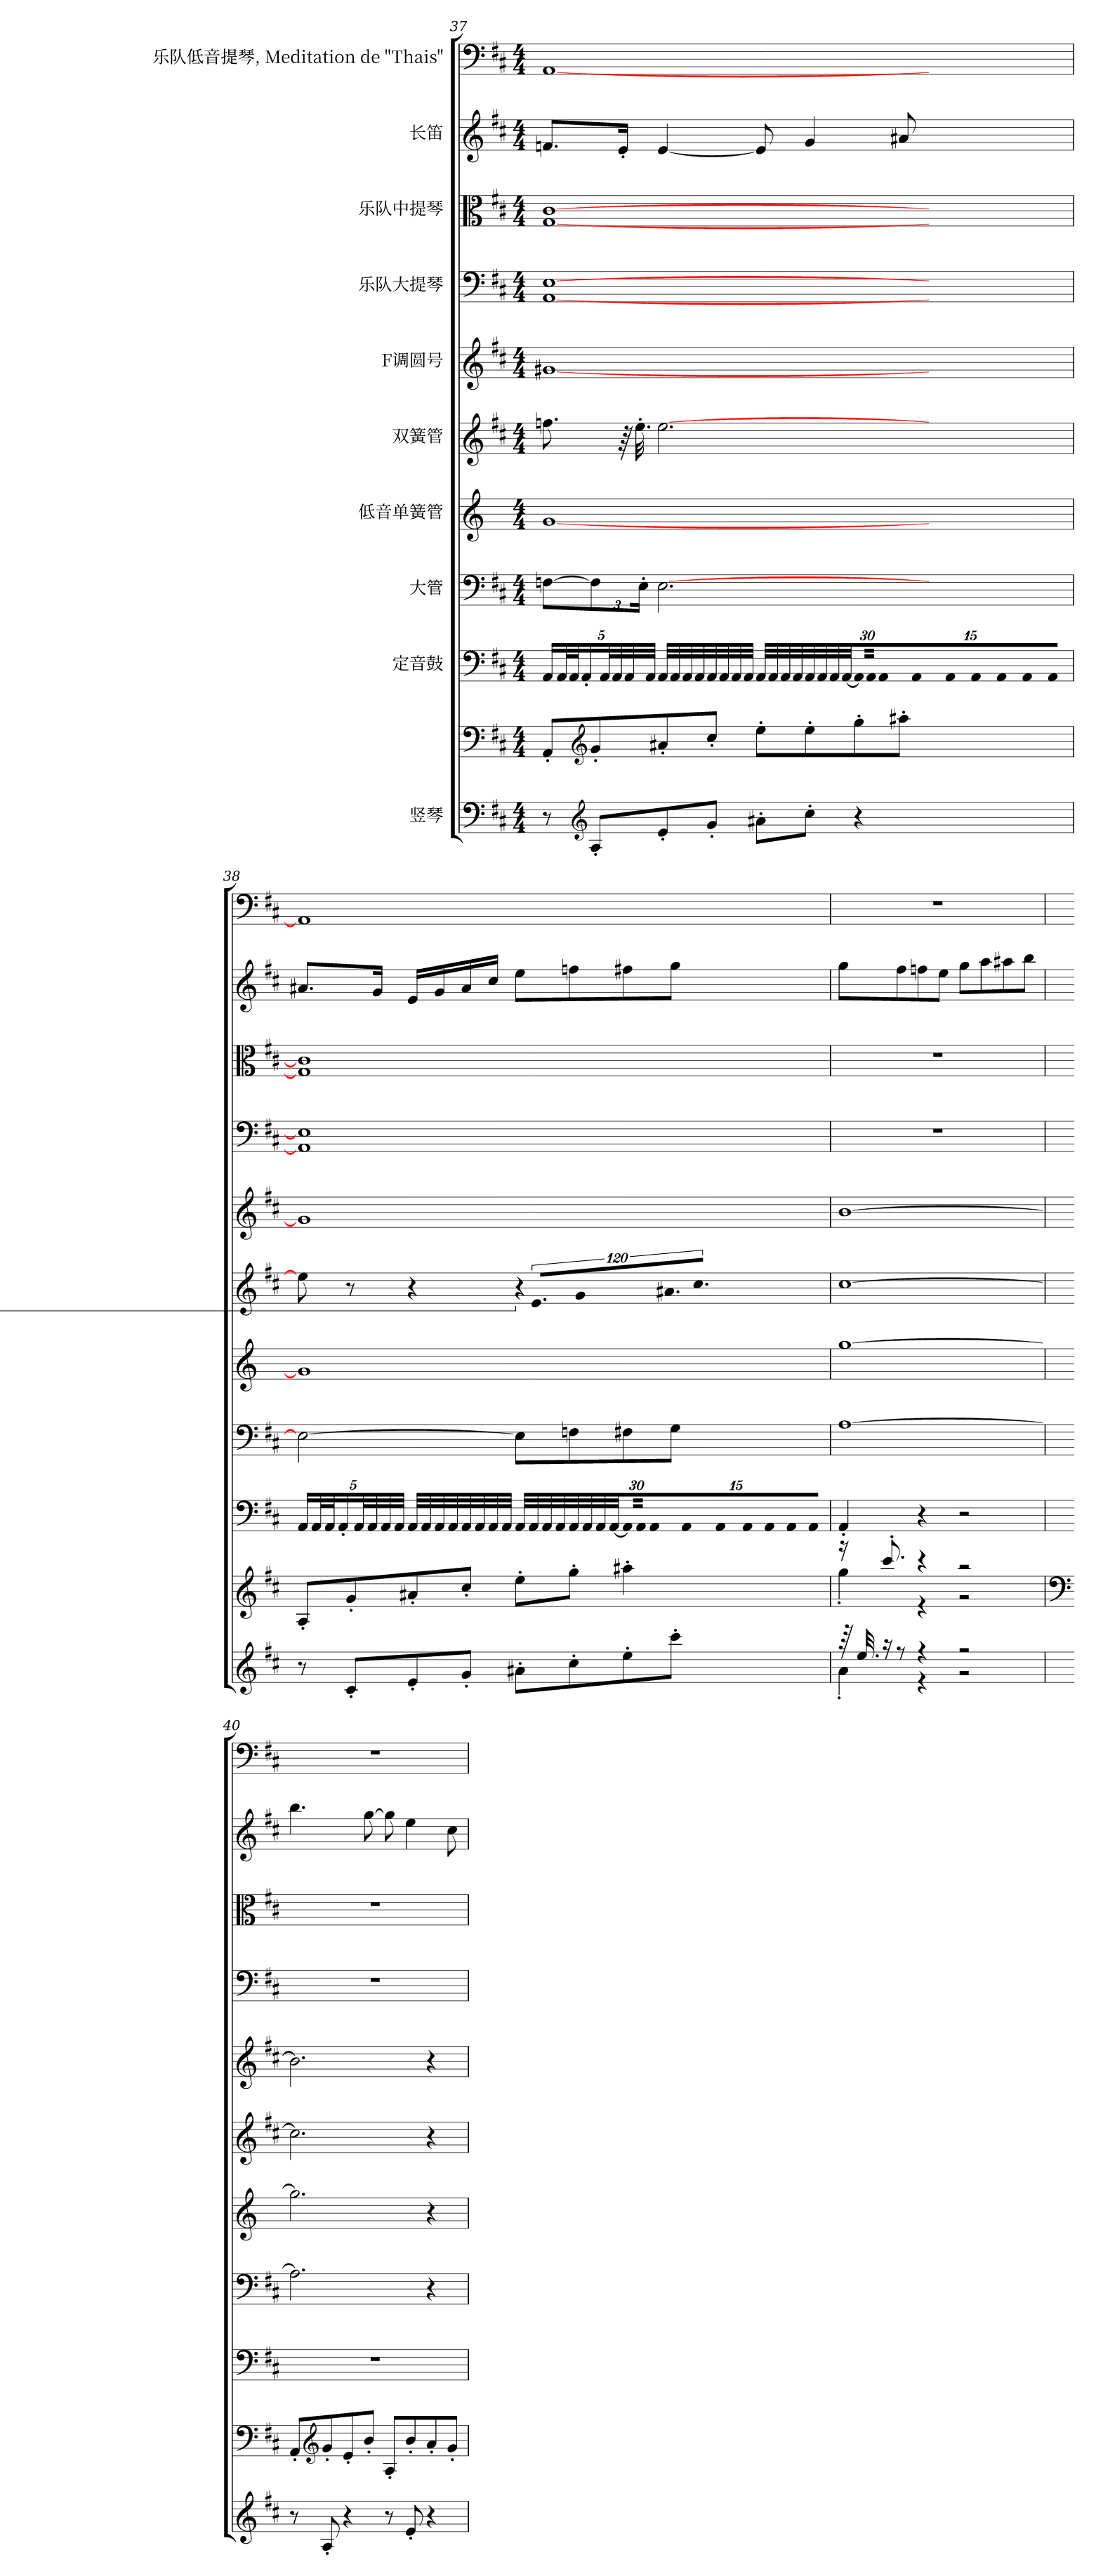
**kern	**kern	**kern	**kern	**kern	**kern	**kern	**kern	**kern	**kern	**kern
*part10	*part10	*part9	*part8	*part7	*part6	*part5	*part4	*part3	*part2	*part1
*staff11	*staff10	*staff9	*staff8	*staff7	*staff6	*staff5	*staff4	*staff3	*staff2	*staff1
*I"竖琴	*	*I"定音鼓	*I"大管	*I"低音单簧管	*I"双簧管	*I"F调圆号	*I"乐队大提琴	*I"乐队中提琴	*I"长笛	*I"乐队低音提琴, Meditation de &quot;Thais&quot;
!!LO:PB:g=z
*clefF4	*clefF4	*clefF4	*clefF4	*clefG2	*clefG2	*clefG2	*clefF4	*clefC3	*clefG2	*clefF4
*	*	*	*	*ITrd8c14	*	*ITrd4c7	*	*	*	*ITrd7c12
*k[f#c#]	*k[f#c#]	*k[f#c#]	*k[f#c#]	*k[]	*k[f#c#]	*k[f#]	*k[f#c#]	*k[f#c#]	*k[f#c#]	*k[f#c#]
*M4/4	*M4/4	*M4/4	*M4/4	*M4/4	*M4/4	*M4/4	*M4/4	*M4/4	*M4/4	*M4/4
*MM87	*MM87	*MM87	*MM87	*MM87	*MM87	*MM87	*MM87	*MM87	*MM87	*MM87
*	*	*Xbrackettup	*	*	*	*	*	*	*	*
=37	=37	=37	=37	=37	=37	=37	=37	=37	=37	=37
8r	8AA'/L	20AA/LL	[8Fn\L	[1G	8.ffn\	[1c#X	[1AA [1E	[1G [1c#	8.fn/L	[1AAA
.	.	40AA/L	.	.	.	.	.	.	.	.
.	.	40AA/J	.	.	.	.	.	.	.	.
.	.	20AA'/	.	.	.	.	.	.	.	.
*clefG2	*clefG2	*	*	*	*	*	*	*	*	*
*	*	*	*Xbrackettup	*	*	*	*	*	*	*
8A'/L	8g'/	.	12F\]	.	.	.	.	.	.	.
.	.	40AA/L	.	.	.	.	.	.	.	.
.	.	40AA/	.	.	.	.	.	.	.	.
.	.	.	.	.	64r	.	.	.	16e'/Jk	.
.	.	40AA/	.	.	.	.	.	.	.	.
.	.	.	.	.	32.ee'\	.	.	.	.	.
.	.	.	24E'\Jk	.	.	.	.	.	.	.
.	.	40AA/JJJ	.	.	.	.	.	.	.	.
8e'/	8a#X'/	32AA/LLL	[2.E\	.	[2.ee\	.	.	.	[4e/	.
.	.	32AA/	.	.	.	.	.	.	.	.
.	.	32AA/	.	.	.	.	.	.	.	.
.	.	32AA/	.	.	.	.	.	.	.	.
8g'/J	8cc#'/J	32AA/	.	.	.	.	.	.	.	.
.	.	32AA/	.	.	.	.	.	.	.	.
.	.	32AA/	.	.	.	.	.	.	.	.
.	.	32AA/JJJ	.	.	.	.	.	.	.	.
8a#X'\L	8ee'\L	32AA/LLL	.	.	.	.	.	.	8e/]	.
.	.	32AA/	.	.	.	.	.	.	.	.
.	.	32AA/	.	.	.	.	.	.	.	.
.	.	32AA/	.	.	.	.	.	.	.	.
8cc#'\J	8ee'\	32AA/	.	.	.	.	.	.	4g/	.
.	.	32AA/	.	.	.	.	.	.	.	.
.	.	32AA/	.	.	.	.	.	.	.	.
.	.	[32AA/	.	.	.	.	.	.	.	.
!	!	!LO:N:vis=256%9	!	!	!	!	!	!	!	!
4r	8gg'\	960%17AA/L]	.	.	.	.	.	.	.	.
!	!	!LO:N:vis=256%9	!	!	!	!	!	!	!	!
.	.	960%17AA/J	.	.	.	.	.	.	.	.
.	.	1920ryy	.	.	.	.	.	.	.	.
!	!	!LO:N:vis=32	!	!	!	!	!	!	!	!
.	.	640%23AA/	.	.	.	.	.	.	.	.
!	!	!LO:N:vis=32	!	!	!	!	!	!	!	!
.	.	640%23AA/	.	.	.	.	.	.	.	.
!	!	!LO:N:vis=32	!	!	!	!	!	!	!	!
.	.	640%23AA/	.	.	.	.	.	.	.	.
.	8aa#X'\J	.	.	.	.	.	.	.	8a#X/	.
!	!	!LO:N:vis=256%9	!	!	!	!	!	!	!	!
.	.	960%17AA/K	.	.	.	.	.	.	.	.
!	!	!LO:N:vis=32	!	!	!	!	!	!	!	!
.	.	640%23AA/	.	.	.	.	.	.	.	.
!	!	!LO:N:vis=32	!	!	!	!	!	!	!	!
.	.	640%23AA/	.	.	.	.	.	.	.	.
!	!	!LO:N:vis=256%9	!	!	!	!	!	!	!	!
.	.	960%17AA/JJJk	.	.	.	.	.	.	.	.
960ryy	960ryy	.	960ryy	960ryy	960ryy	960ryy	960ryy	960ryy	960ryy	960ryy
!!LO:PB:g=z
=38	=38	=38	=38	=38	=38	=38	=38	=38	=38	=38
8r	8A'/L	20AA/LL	2E\_	1G]	8ee\]	1c#]	1AA] 1E]	1G] 1c#]	8.a#X/L	1AAA]
.	.	40AA/L	.	.	.	.	.	.	.	.
.	.	40AA/J	.	.	.	.	.	.	.	.
.	.	20AA'/	.	.	.	.	.	.	.	.
8c#'/L	8g'/	.	.	.	8r	.	.	.	.	.
.	.	40AA/L	.	.	.	.	.	.	.	.
.	.	40AA/	.	.	.	.	.	.	.	.
.	.	.	.	.	.	.	.	.	16g/Jk	.
.	.	40AA/	.	.	.	.	.	.	.	.
.	.	40AA/JJJ	.	.	.	.	.	.	.	.
8e'/	8a#X'/	32AA/LLL	.	.	4r	.	.	.	16e/LL	.
.	.	32AA/	.	.	.	.	.	.	.	.
.	.	32AA/	.	.	.	.	.	.	16g/	.
.	.	32AA/	.	.	.	.	.	.	.	.
8g'/J	8cc#'/J	32AA/	.	.	.	.	.	.	16a#/	.
.	.	32AA/	.	.	.	.	.	.	.	.
.	.	32AA/	.	.	.	.	.	.	16cc#/JJ	.
.	.	32AA/JJJ	.	.	.	.	.	.	.	.
!	!	!	!	!	!LO:N:vis=32	!	!	!	!	!
8a#X'\L	8ee'\L	32AA/LLL	8E\L]	.	640%23r	.	.	.	8ee\L	.
.	.	32AA/	.	.	.	.	.	.	.	.
!	!	!	!	!	!LO:N:vis=16.	!	!	!	!	!
.	.	.	.	.	960%103e/KL	.	.	.	.	.
.	.	32AA/	.	.	.	.	.	.	.	.
.	.	32AA/	.	.	.	.	.	.	.	.
8cc#'\	8gg'\J	32AA/	8Fn\	.	.	.	.	.	8ffn\	.
!	!	!	!	!	!LO:N:vis=8	!	!	!	!	!
.	.	.	.	.	960%137g/	.	.	.	.	.
.	.	32AA/	.	.	.	.	.	.	.	.
.	.	32AA/	.	.	.	.	.	.	.	.
.	.	[32AA/	.	.	.	.	.	.	.	.
!	!	!LO:N:vis=256%9	!	!	!	!	!	!	!	!
8ee'\	4aa#X'\	960%17AA/L]	8F#X\	.	.	.	.	.	8ff#X\	.
!	!	!LO:N:vis=256%9	!	!	!	!	!	!	!	!
.	.	960%17AA/J	.	.	.	.	.	.	.	.
.	.	1920ryy	.	.	.	.	.	.	.	.
!	!	!LO:N:vis=32	!	!	!LO:N:vis=16.	!	!	!	!	!
.	.	640%23AA/	.	.	960%103a#X/L	.	.	.	.	.
!	!	!LO:N:vis=32	!	!	!	!	!	!	!	!
.	.	640%23AA/	.	.	.	.	.	.	.	.
!	!	!LO:N:vis=32	!	!	!	!	!	!	!	!
.	.	640%23AA/	.	.	.	.	.	.	.	.
8ccc#'\J	.	.	8G\J	.	.	.	.	.	8gg\J	.
!	!	!	!	!	!LO:N:vis=16.	!	!	!	!	!
.	.	.	.	.	960%103cc#/JJ	.	.	.	.	.
!	!	!LO:N:vis=256%9	!	!	!	!	!	!	!	!
.	.	960%17AA/K	.	.	.	.	.	.	.	.
!	!	!LO:N:vis=32	!	!	!	!	!	!	!	!
.	.	640%23AA/	.	.	.	.	.	.	.	.
!	!	!LO:N:vis=32	!	!	!	!	!	!	!	!
.	.	640%23AA/	.	.	.	.	.	.	.	.
!	!	!LO:N:vis=256%9	!	!	!	!	!	!	!	!
.	.	960%17AA/JJJk	.	.	.	.	.	.	.	.
960ryy	960ryy	.	960ryy	960ryy	.	960ryy	960ryy	960ryy	960ryy	960ryy
.	.	.	.	.	1920ryy	.	.	.	.	.
!!LO:PB:g=z
=39	=39	=39	=39	=39	=39	=39	=39	=39	=39	=39
*	*	*	*	*	*	*	*	*	*	*MM75
*^	*^	*	*	*	*	*	*	*	*	*
64r	4a'\	16r	4gg'\	4AA'/	[1A	[1g	[1cc#	[1e	1r	1r	8gg\L	1r
32.ee/	.	.	.	.	.	.	.	.	.	.	.	.
16r	.	8.ccc#'/	.	.	.	.	.	.	.	.	.	.
8r	.	.	.	.	.	.	.	.	.	.	8ff#\	.
4r	4r	4r	4r	4r	.	.	.	.	.	.	8ffn\	.
.	.	.	.	.	.	.	.	.	.	.	8ee\J	.
2r	2r	2r	2r	2r	.	.	.	.	.	.	8gg\L	.
.	.	.	.	.	.	.	.	.	.	.	8aa\	.
.	.	.	.	.	.	.	.	.	.	.	8aa#X\	.
.	.	.	.	.	.	.	.	.	.	.	8bb\J	.
*v	*v	*	*	*	*	*	*	*	*	*	*	*
*	*v	*v	*	*	*	*	*	*	*	*	*
=40	=40	=40	=40	=40	=40	=40	=40	=40	=40	=40
*	*clefF4	*	*	*	*	*	*	*	*	*
8r	8AA'/L	1r	2.A\]	2.g\]	2.cc#\]	2.e\]	1r	1r	4.bb\	1r
*	*clefG2	*	*	*	*	*	*	*	*	*
8A'/	8g'/	.	.	.	.	.	.	.	.	.
4r	8e'/	.	.	.	.	.	.	.	.	.
.	8b'/J	.	.	.	.	.	.	.	[8gg\	.
8r	8A'/L	.	.	.	.	.	.	.	8gg\]	.
8e'/	8b'/	.	.	.	.	.	.	.	4ee\	.
4r	8a'/	.	4r	4r	4r	4r	.	.	.	.
.	8g'/J	.	.	.	.	.	.	.	8cc#\	.
=	=	=	=	=	=	=	=	=	=	=
*-	*-	*-	*-	*-	*-	*-	*-	*-	*-	*-
